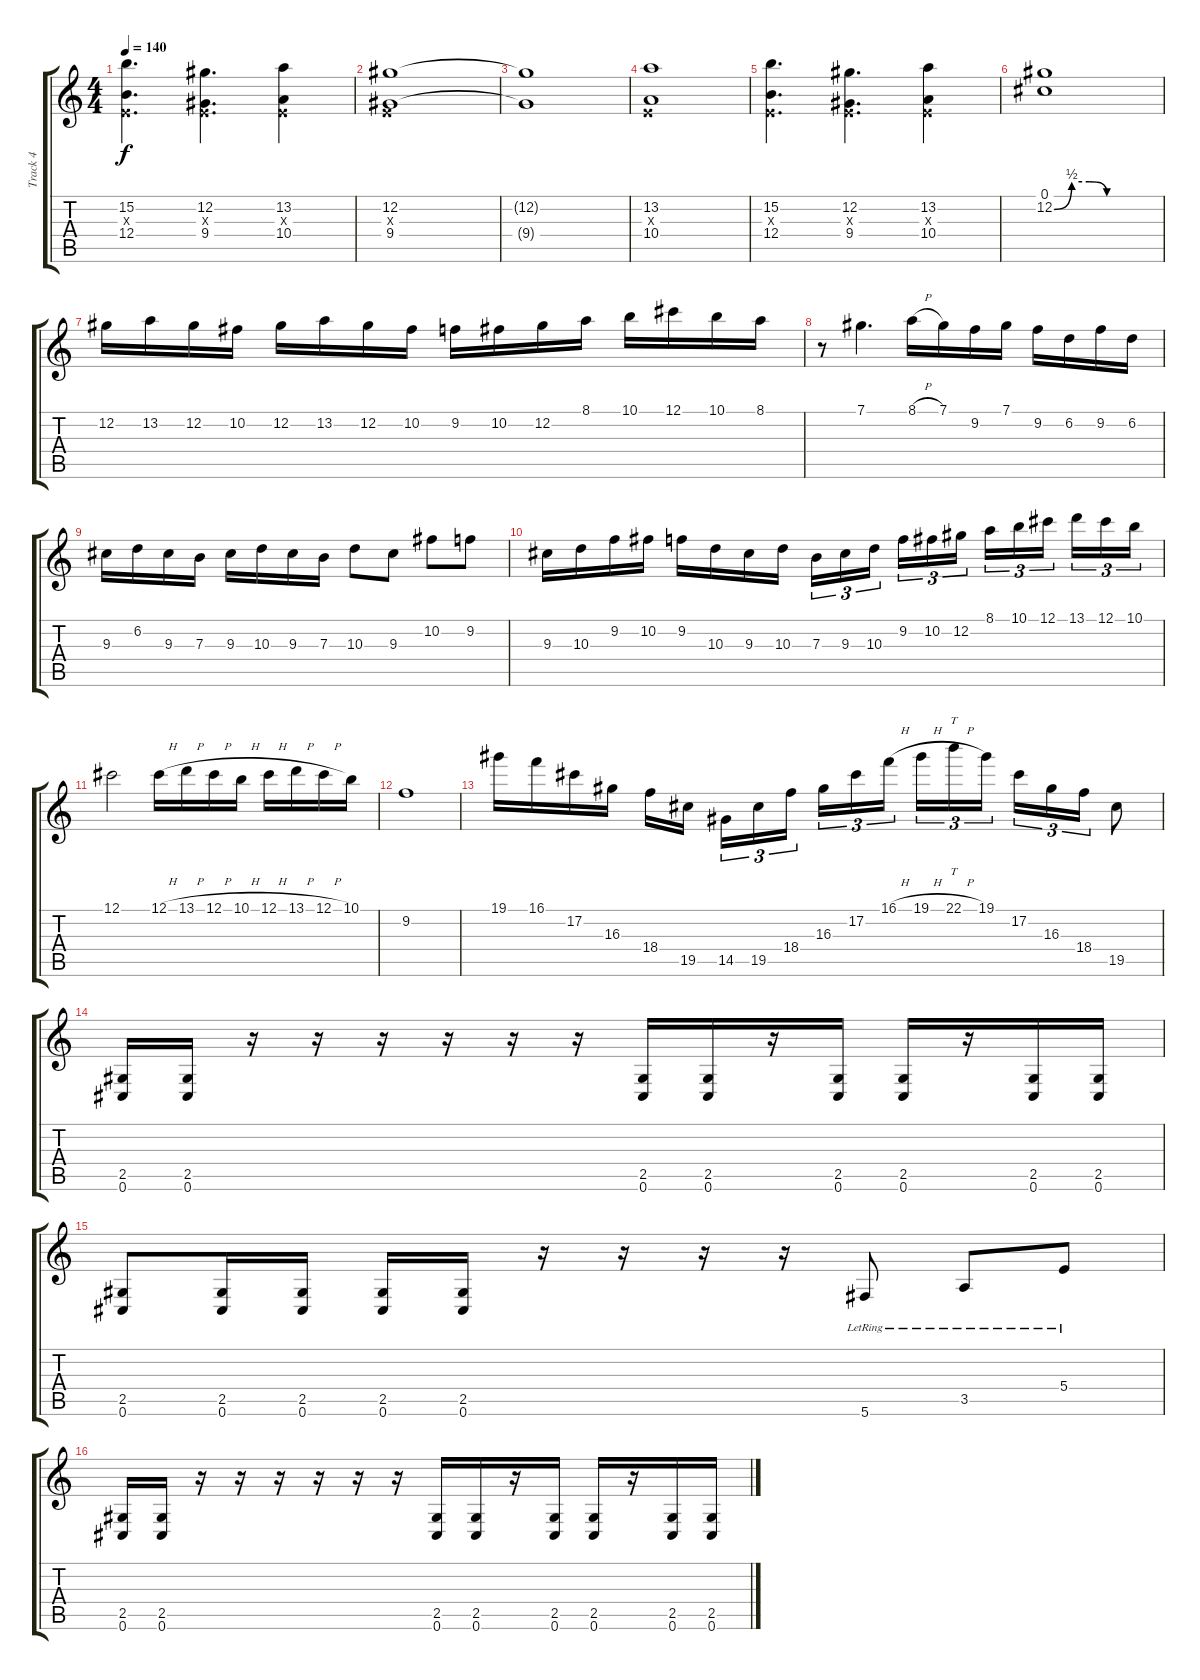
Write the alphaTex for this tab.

\track ("Track 4" "Track 4") {instrument distortionguitar}
\staff {score tabs}
\tuning (Db4 Ab3 E3 B2 Gb2 Db2) {hide}
\ts (4 4)
\tempo 140
\clef g2
\ks c
(15.2 0.3{x} 12.4).4{d dy f} (12.2 0.3{x} 9.4).4{d} (13.2 0.3{x} 10.4).4 |
(12.2 0.3{x} 9.4).1 |
(12.2{t} 9.4{t}).1 |
(13.2 0.3{x} 10.4).1 |
(15.2 0.3{x} 12.4).4{d} (12.2 0.3{x} 9.4).4{d} (13.2 0.3{x} 10.4).4 |
(0.1 12.2{be (custom 0 0 10 2 20 2 30 0 60 0)}).1 |
12.2.16 13.2.16 12.2.16 10.2.16 12.2.16 13.2.16 12.2.16 10.2.16 9.2.16 10.2.16 12.2.16 8.1.16 10.1.16 12.1.16 10.1.16 8.1.16 |
r.8 7.1.4{d} 8.1{h}.16 7.1.16 9.2.16 7.1.16 9.2.16 6.2.16 9.2.16 6.2.16 |
9.3.16 6.2.16 9.3.16 7.3.16 9.3.16 10.3.16 9.3.16 7.3.16 10.3.8 9.3.8 10.2.8 9.2.8 |
9.3.16 10.3.16 9.2.16 10.2.16 9.2.16 10.3.16 9.3.16 10.3.16 7.3.16{tu (3 2)} 9.3.16{tu (3 2)} 10.3.16{tu (3 2) beam splitsecondary} 9.2.16{tu (3 2)} 10.2.16{tu (3 2)} 12.2.16{tu (3 2)} 8.1.16{tu (3 2)} 10.1.16{tu (3 2)} 12.1.16{tu (3 2) beam splitsecondary} 13.1.16{tu (3 2)} 12.1.16{tu (3 2)} 10.1.16{tu (3 2)} |
12.1.2 12.1{h}.16 13.1{h}.16 12.1{h}.16 10.1{h}.16 12.1{h}.16 13.1{h}.16 12.1{h}.16 10.1.16 |
9.2.1 |
19.1.16 16.1.16 17.2.16 16.3.16 18.4.16 19.5.16{beam splitsecondary} 14.5.16{tu (3 2)} 19.5.16{tu (3 2)} 18.4.16{tu (3 2)} 16.3.16{tu (3 2)} 17.2.16{tu (3 2)} 16.1{h}.16{tu (3 2) beam splitsecondary} 19.1{h}.16{tu (3 2)} 22.1{h}.16{tt tu (3 2)} 19.1.16{tu (3 2)} 17.2.16{tu (3 2)} 16.3.16{tu (3 2)} 18.4.16{tu (3 2)} 19.5.8 |
(2.5 0.6).16 (2.5 0.6).16 r.16 r.16 r.16 r.16 r.16 r.16 (2.5 0.6).16 (2.5 0.6).16 r.16 (2.5 0.6).16 (2.5 0.6).16 r.16 (2.5 0.6).16 (2.5 0.6).16 |
(2.5 0.6).8 (2.5 0.6).16 (2.5 0.6).16 (2.5 0.6).16 (2.5 0.6).16 r.16 r.16 r.16 r.16 5.6{lr}.8 3.5{lr}.8 5.4{lr}.8 |
(2.5 0.6).16 (2.5 0.6).16 r.16 r.16 r.16 r.16 r.16 r.16 (2.5 0.6).16 (2.5 0.6).16 r.16 (2.5 0.6).16 (2.5 0.6).16 r.16 (2.5 0.6).16 (2.5 0.6).16
